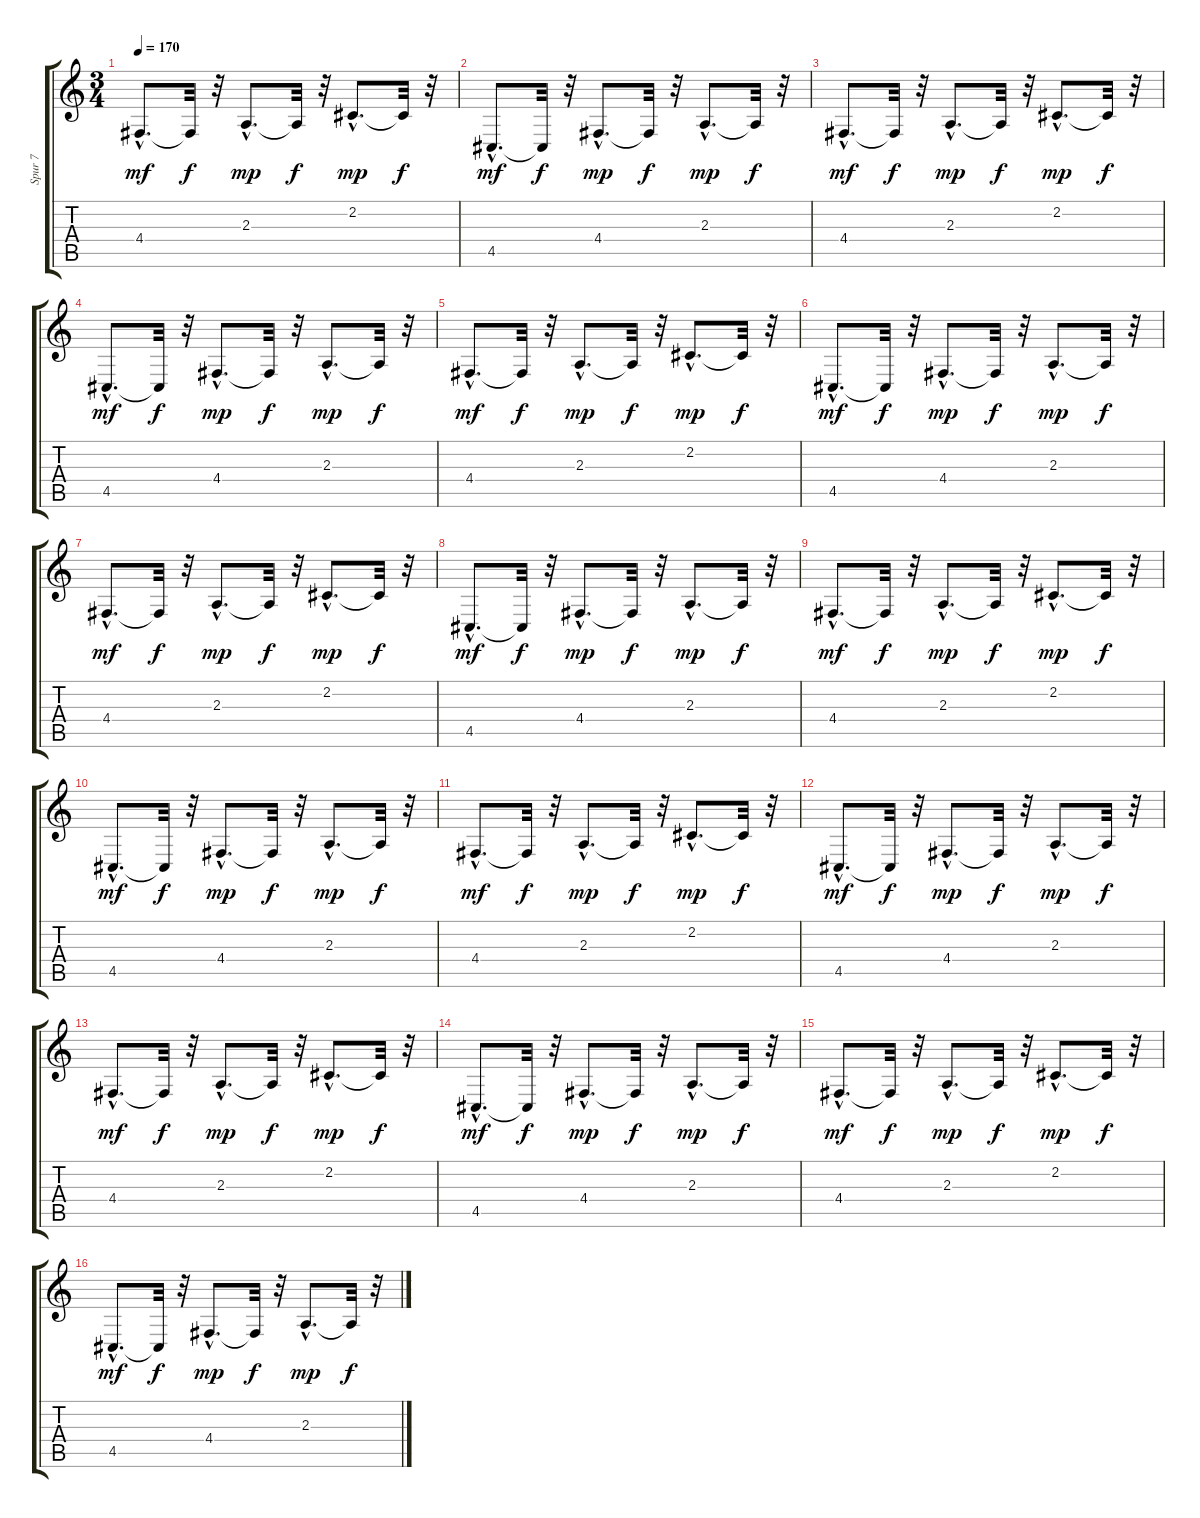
\track ("Spur 7" "Spur 7") {instrument electricpiano1}
\staff {score tabs}
\tuning (E4 B3 G3 D3 A2 E2) {hide}
\ts (3 4)
\tempo 170
\clef g2
\ks c
4.4{hac}.8{d dy mf instrument electricpiano1} 4.4{t}.32{dy f} r.32 2.3{hac}.8{d dy mp} 2.3{t}.32{dy f} r.32 2.2{hac}.8{d dy mp} 2.2{t}.32{dy f} r.32 |
4.5{hac}.8{d dy mf} 4.5{t}.32{dy f} r.32 4.4{hac}.8{d dy mp} 4.4{t}.32{dy f} r.32 2.3{hac}.8{d dy mp} 2.3{t}.32{dy f} r.32 |
4.4{hac}.8{d dy mf} 4.4{t}.32{dy f} r.32 2.3{hac}.8{d dy mp} 2.3{t}.32{dy f} r.32 2.2{hac}.8{d dy mp} 2.2{t}.32{dy f} r.32 |
4.5{hac}.8{d dy mf} 4.5{t}.32{dy f} r.32 4.4{hac}.8{d dy mp} 4.4{t}.32{dy f} r.32 2.3{hac}.8{d dy mp} 2.3{t}.32{dy f} r.32 |
4.4{hac}.8{d dy mf} 4.4{t}.32{dy f} r.32 2.3{hac}.8{d dy mp} 2.3{t}.32{dy f} r.32 2.2{hac}.8{d dy mp} 2.2{t}.32{dy f} r.32 |
4.5{hac}.8{d dy mf} 4.5{t}.32{dy f} r.32 4.4{hac}.8{d dy mp} 4.4{t}.32{dy f} r.32 2.3{hac}.8{d dy mp} 2.3{t}.32{dy f} r.32 |
4.4{hac}.8{d dy mf} 4.4{t}.32{dy f} r.32 2.3{hac}.8{d dy mp} 2.3{t}.32{dy f} r.32 2.2{hac}.8{d dy mp} 2.2{t}.32{dy f} r.32 |
4.5{hac}.8{d dy mf} 4.5{t}.32{dy f} r.32 4.4{hac}.8{d dy mp} 4.4{t}.32{dy f} r.32 2.3{hac}.8{d dy mp} 2.3{t}.32{dy f} r.32 |
4.4{hac}.8{d dy mf} 4.4{t}.32{dy f} r.32 2.3{hac}.8{d dy mp} 2.3{t}.32{dy f} r.32 2.2{hac}.8{d dy mp} 2.2{t}.32{dy f} r.32 |
4.5{hac}.8{d dy mf} 4.5{t}.32{dy f} r.32 4.4{hac}.8{d dy mp} 4.4{t}.32{dy f} r.32 2.3{hac}.8{d dy mp} 2.3{t}.32{dy f} r.32 |
4.4{hac}.8{d dy mf} 4.4{t}.32{dy f} r.32 2.3{hac}.8{d dy mp} 2.3{t}.32{dy f} r.32 2.2{hac}.8{d dy mp} 2.2{t}.32{dy f} r.32 |
4.5{hac}.8{d dy mf} 4.5{t}.32{dy f} r.32 4.4{hac}.8{d dy mp} 4.4{t}.32{dy f} r.32 2.3{hac}.8{d dy mp} 2.3{t}.32{dy f} r.32 |
4.4{hac}.8{d dy mf} 4.4{t}.32{dy f} r.32 2.3{hac}.8{d dy mp} 2.3{t}.32{dy f} r.32 2.2{hac}.8{d dy mp} 2.2{t}.32{dy f} r.32 |
4.5{hac}.8{d dy mf} 4.5{t}.32{dy f} r.32 4.4{hac}.8{d dy mp} 4.4{t}.32{dy f} r.32 2.3{hac}.8{d dy mp} 2.3{t}.32{dy f} r.32 |
4.4{hac}.8{d dy mf} 4.4{t}.32{dy f} r.32 2.3{hac}.8{d dy mp} 2.3{t}.32{dy f} r.32 2.2{hac}.8{d dy mp} 2.2{t}.32{dy f} r.32 |
4.5{hac}.8{d dy mf} 4.5{t}.32{dy f} r.32 4.4{hac}.8{d dy mp} 4.4{t}.32{dy f} r.32 2.3{hac}.8{d dy mp} 2.3{t}.32{dy f} r.32
